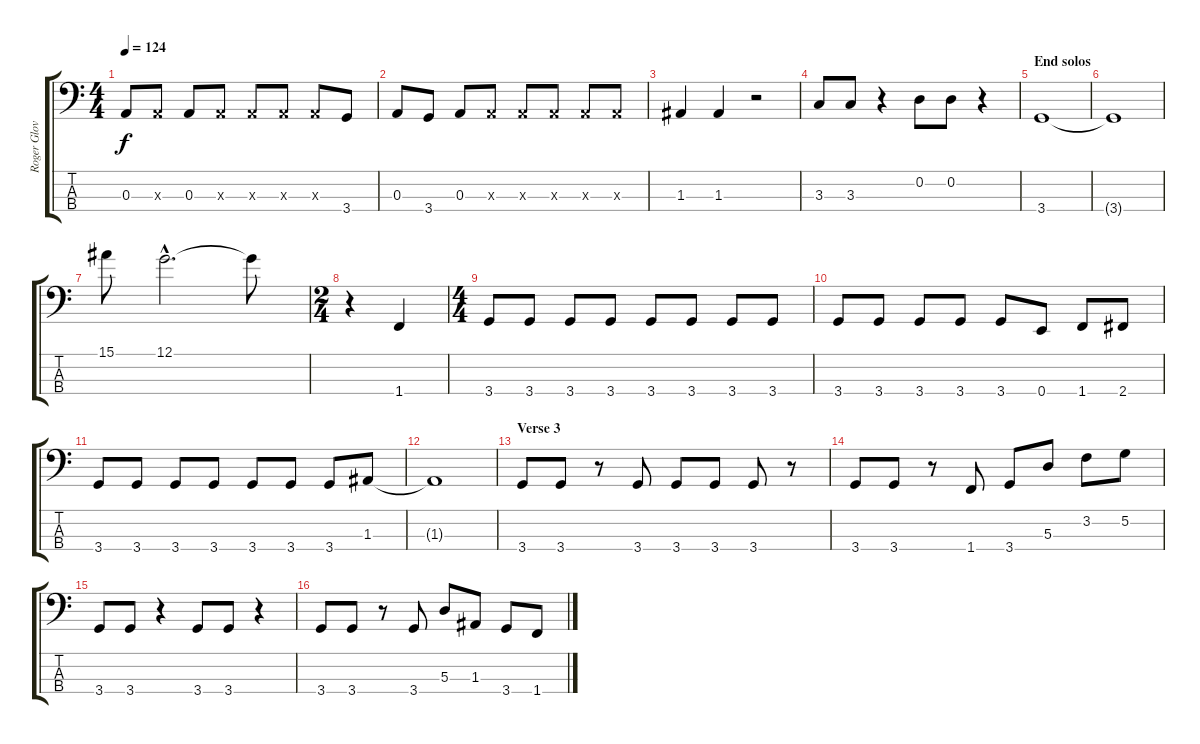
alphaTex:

\track ("Roger Glover (Bass)" "Roger Glov") {instrument electricbasspick}
\staff {score tabs}
\tuning (G2 D2 A1 E1) {hide}
\ts (4 4)
\tempo 124
\clef f4
\ks c
0.3.8{dy f} 0.3{x}.8 0.3.8 0.3{x}.8 0.3{x}.8 0.3{x}.8 0.3{x}.8 3.4.8 |
0.3.8 3.4.8 0.3.8 0.3{x}.8 0.3{x}.8 0.3{x}.8 0.3{x}.8 0.3{x}.8 |
1.3.4 1.3.4 r.2 |
3.3.8 3.3.8 r.4 0.2.8 0.2.8 r.4 |
\section ("" "End solos")
3.4.1 |
3.4{t}.1 |
15.1.8 12.1{hac}.2{d} 12.1{t}.8 |
\ts (2 4)
r.4 1.4.4 |
\ts (4 4)
3.4.8 3.4.8 3.4.8 3.4.8 3.4.8 3.4.8 3.4.8 3.4.8 |
3.4.8 3.4.8 3.4.8 3.4.8 3.4.8 0.4.8 1.4.8 2.4.8 |
3.4.8 3.4.8 3.4.8 3.4.8 3.4.8 3.4.8 3.4.8 1.3.8 |
1.3{t}.1 |
\section ("" "Verse 3")
3.4.8 3.4.8 r.8 3.4.8 3.4.8 3.4.8 3.4.8 r.8 |
3.4.8 3.4.8 r.8 1.4.8 3.4.8 5.3.8 3.2.8 5.2.8 |
3.4.8 3.4.8 r.4 3.4.8 3.4.8 r.4 |
3.4.8 3.4.8 r.8 3.4.8 5.3.8 1.3.8 3.4.8 1.4.8
